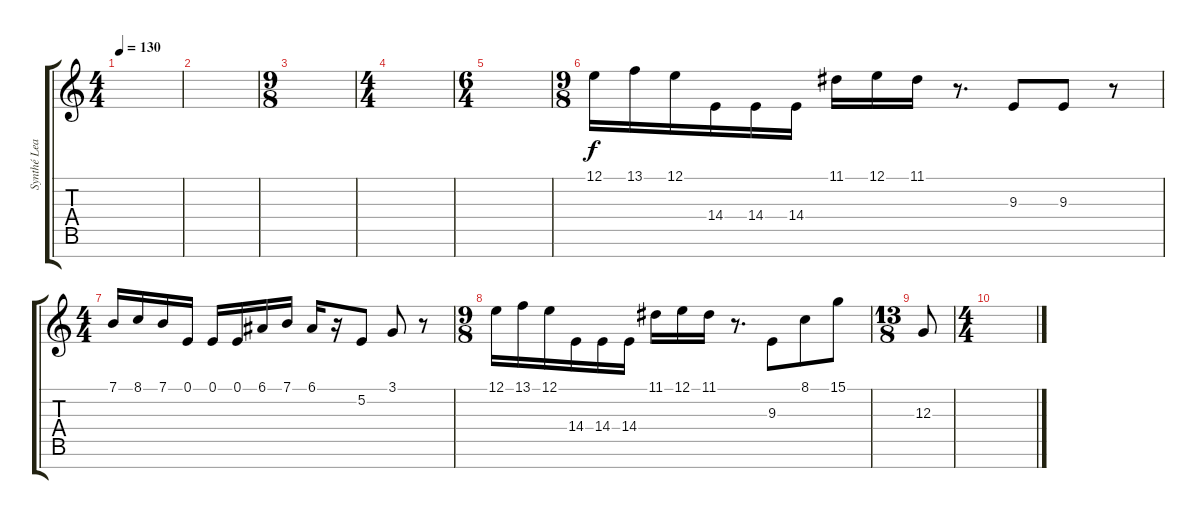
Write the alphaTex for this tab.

\track ("Synthé Lead" "Synthé Lea") {instrument lead5charang}
\staff {score tabs}
\tuning (E4 B3 G3 D3 A2 E2 B1) {hide}
\ts (4 4)
\tempo 130
\clef g2
\ks c
|
|
\ts (9 8)
|
\ts (4 4)
|
\ts (6 4)
|
\ts (9 8)
12.1.16 13.1.16 12.1.16 14.4.16 14.4.16 14.4.16 11.1.16 12.1.16 11.1.16 r.8{d} 9.3.8 9.3.8 r.8 |
\ts (4 4)
7.1.16 8.1.16 7.1.16 0.1.16 0.1.16 0.1.16 6.1.16 7.1.16 6.1.16 r.16 5.2.8 3.1.8 r.8 |
\ts (9 8)
12.1.16 13.1.16 12.1.16 14.4.16 14.4.16 14.4.16 11.1.16 12.1.16 11.1.16 r.8{d} 9.3.8 8.1.8 15.1.8 |
\ts (13 8)
12.3.8 |
\ts (4 4)
